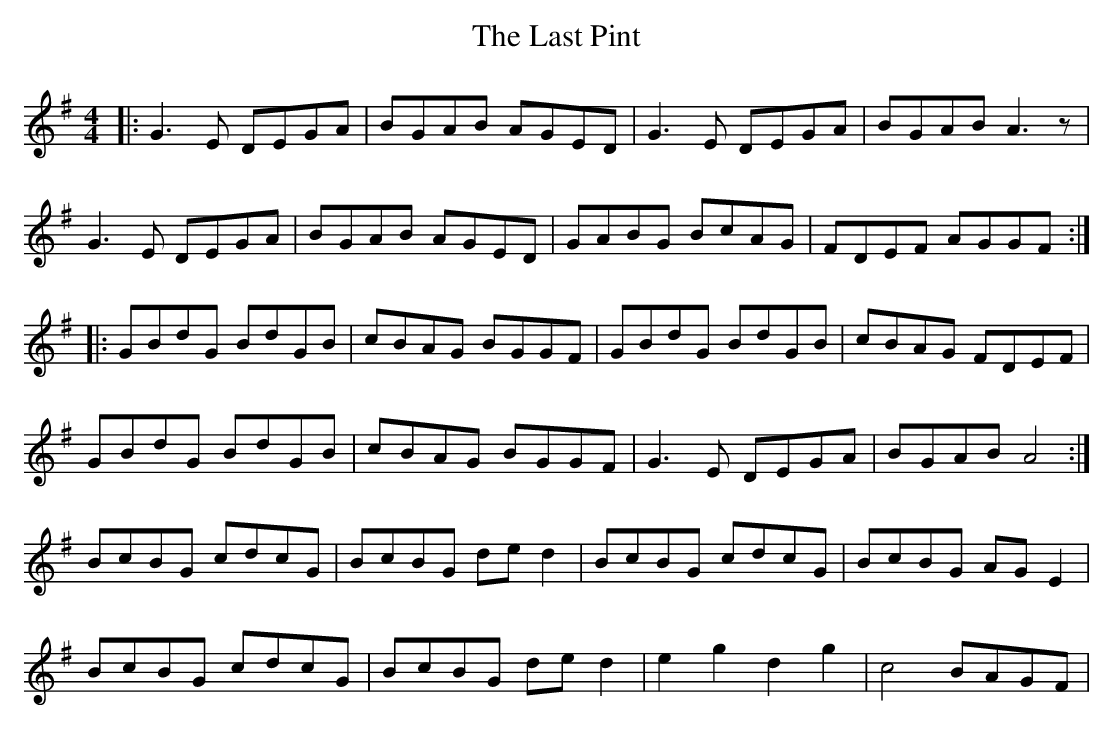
X:1
T: The Last Pint
M: 4/4
L: 1/8
K: Gmaj
|:G3E DEGA|BGAB AGED|G3E DEGA|BGAB A3z|
G3E DEGA|BGAB AGED|GABG BcAG|FDEF AGGF:|
|:GBdG BdGB|cBAG BGGF|GBdG BdGB|cBAG FDEF|
GBdG BdGB|cBAG BGGF|G3E DEGA|BGAB A4:|
BcBG cdcG|BcBG de d2|BcBG cdcG|BcBG AG E2|
BcBG cdcG|BcBG de d2|e2 g2 d2 g2|c4 BAGF|
